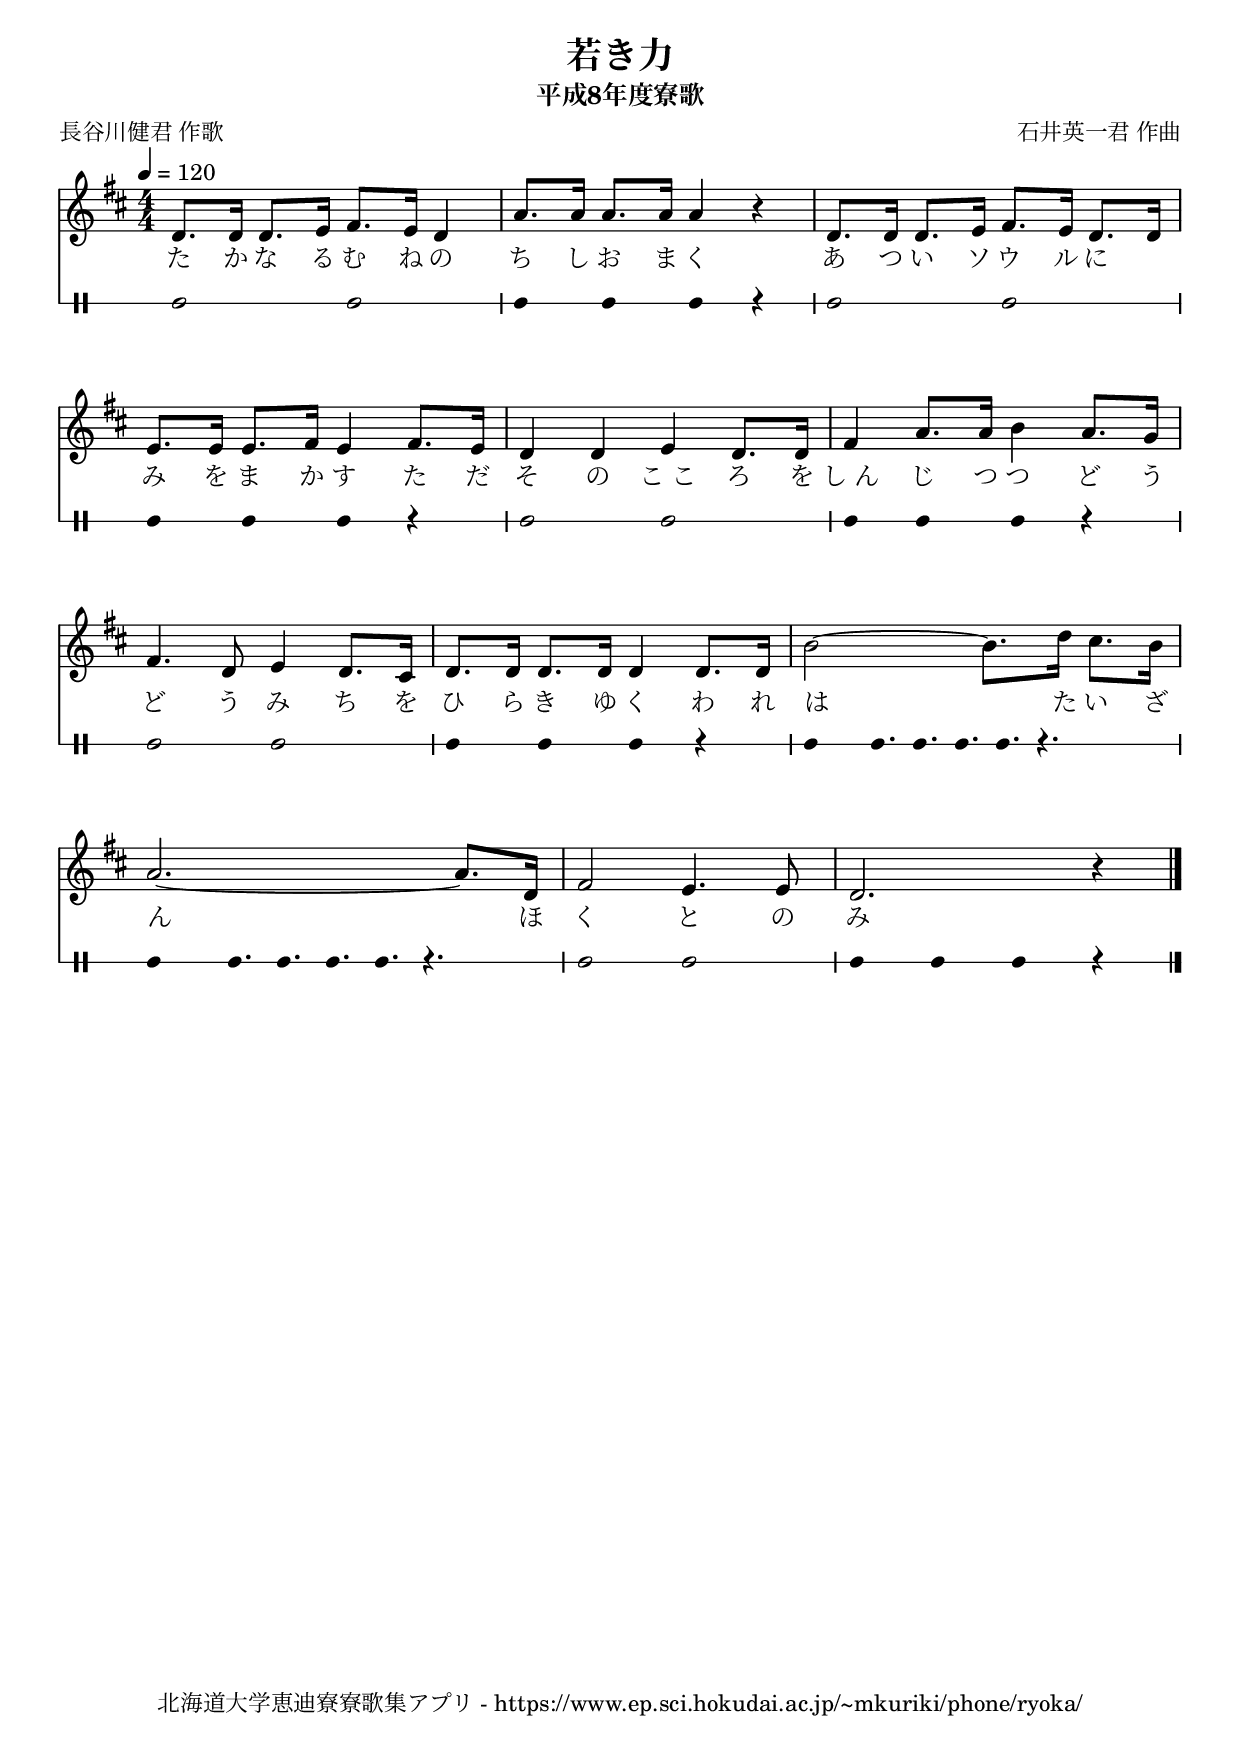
\version "2.18.2"

\paper {indent = 0}

\header {
  title = "若き力"
  subtitle = "平成8年度寮歌"
  composer = "石井英一君 作曲"
  poet = "長谷川健君 作歌"
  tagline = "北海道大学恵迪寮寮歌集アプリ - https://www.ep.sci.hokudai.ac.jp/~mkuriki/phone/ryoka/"
}


melody = \relative c'{
  \tempo 4 = 120
  %\autoBeamOff
  \numericTimeSignature
  \override BreathingSign.text = \markup { \musicglyph #"scripts.upedaltoe" } % ブレスの記号指定
  \key d \major  
  \time 4/4 
  d8. d16 d8. e16 fis8. e16 d4 | 
  a'8. a16 a8. a16 a4 r | 
  d,8. d16 d8. e16 fis8. e16 d8. d16 | \break 
  e8. e16 e8. fis16 e4 fis8. e16 | 
  d4 d e d8. d16 | 
  fis4 a8. a16 b4 a8. g16 | \break
  fis4. d8 e4 d8. cis16 | 
  d8. d16 d8. d16 d4 d8. d16 | 
  b'2~ b8. d16 cis8. b16 | \break
  a2.~ a8. d,16 | 
  fis2 e4. e8 | 
  d2. r4 
  \bar "|."|
}

text = \lyricmode {
  た か な る む ね の ち し お ま く
  あ つ い ソ ウ ル に 　 み を ま か す
  た だ そ の こ_こ ろ を し_ん じ つ つ 
  ど う ど う み ち を ひ ら き ゆ く
  わ れ は た い ざ ん ほ く と の み
}

harmony = \chordmode {
  
}

drum = \drummode{
  bd2 bd |
  bd4 bd bd r |
  bd2 bd |
  bd4 bd bd r |
  bd2 bd |
  bd4 bd bd r |
  bd2 bd |
  bd4 bd bd r |
  bd4 bd16. bd16. bd16. bd16. r4. |
  bd4 bd16. bd16. bd16. bd16. r4. |
  bd2 bd |
  bd4 bd bd r |
}

\score {
  <<
    % ギターコード
    %{
    \new ChordNames \with {midiInstrument = #"acoustic guitar (nylon)"}{
      \set chordChanges = ##t
      \harmony
    }
    %}
    
    % メロディーライン
    \new Voice = "one"{\melody}
    % 歌詞
    \new Lyrics \lyricsto "one" \text
    % 太鼓
     \new DrumStaff \with{
      \remove "Time_signature_engraver"
      drumStyleTable = #percussion-style
      \override StaffSymbol.line-count = #1
      \hide Stem
    }
    \drum
  >>

  \midi {}
  \layout {
  \context {
    \Score
    \remove "Bar_number_engraver"
  }
}
}
